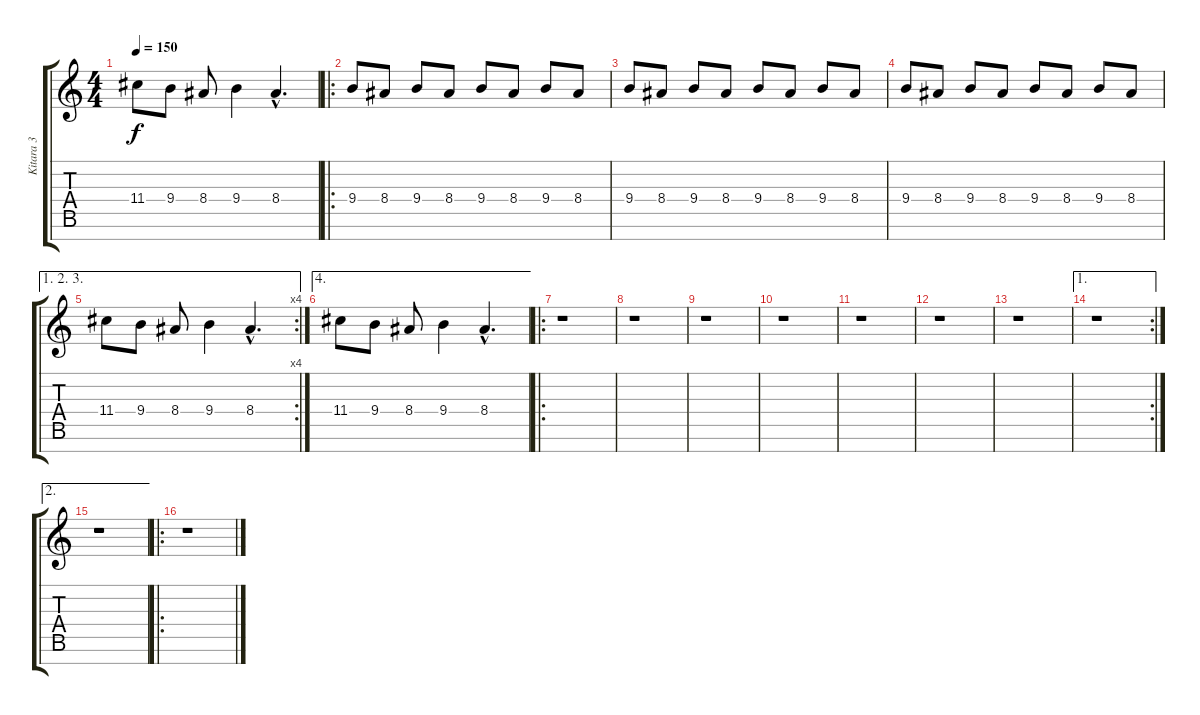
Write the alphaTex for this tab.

\track ("Kitara 3" "Kitara 3") {instrument distortionguitar}
\staff {score tabs}
\tuning (E4 B3 G3 D3 A2 E2 B1) {hide}
\ts (4 4)
\tempo 150
\clef g2
\ks c
11.4.8{dy f instrument distortionguitar} 9.4.8 8.4.8 9.4.4 8.4{hac}.4{d} |
\ro
9.4.8 8.4.8 9.4.8 8.4.8 9.4.8 8.4.8 9.4.8 8.4.8 |
9.4.8 8.4.8 9.4.8 8.4.8 9.4.8 8.4.8 9.4.8 8.4.8 |
9.4.8 8.4.8 9.4.8 8.4.8 9.4.8 8.4.8 9.4.8 8.4.8 |
\ae (1 2 3)
\rc 4
11.4.8 9.4.8 8.4.8 9.4.4 8.4{hac}.4{d} |
\ae 4
11.4.8 9.4.8 8.4.8 9.4.4 8.4{hac}.4{d} |
\ro
r.1 |
r.1 |
r.1 |
r.1 |
r.1 |
r.1 |
r.1 |
\ae 1
\rc 2
r.1 |
\ae 2
r.1 |
\ro
r.1
